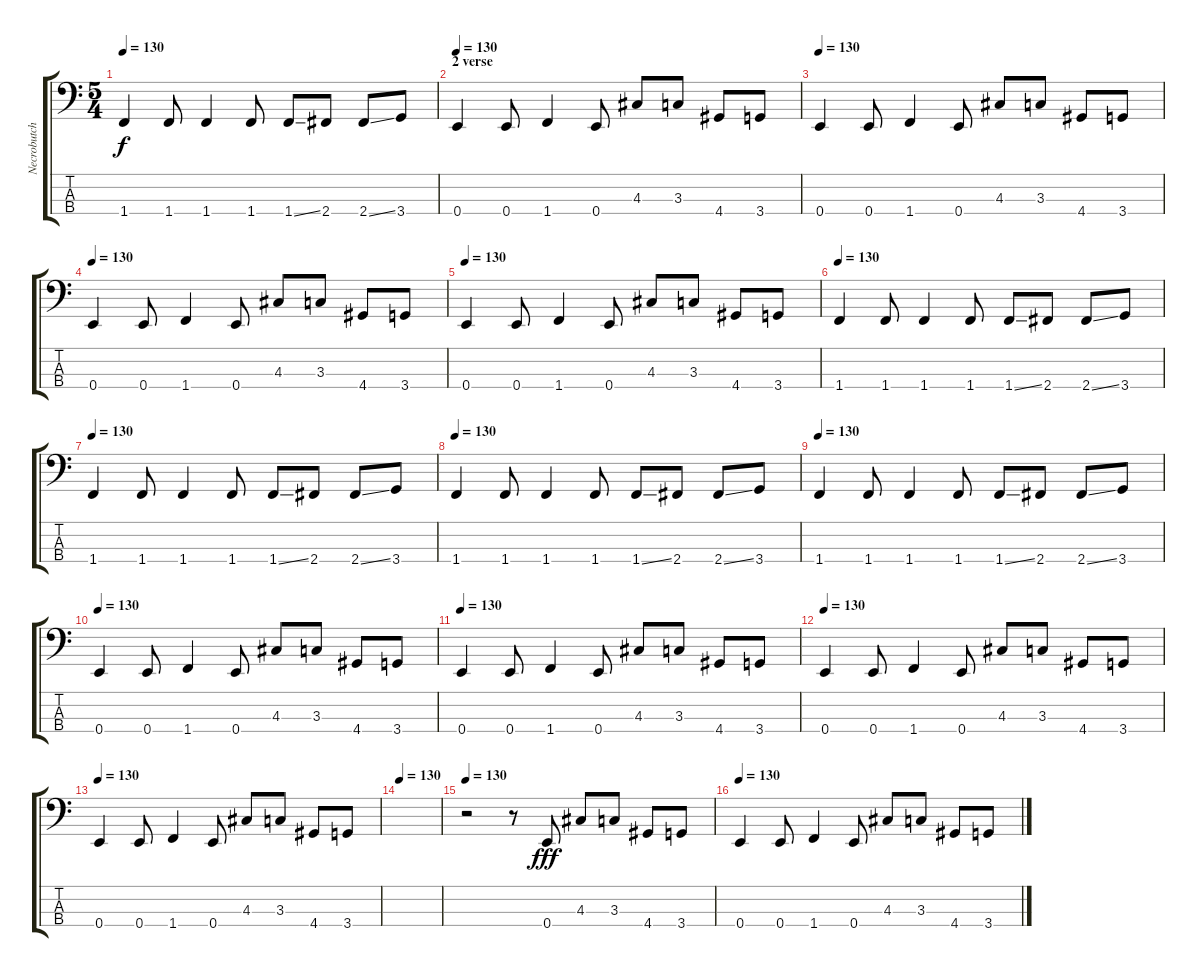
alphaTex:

\track ("Necrobutcher" "Necrobutch") {instrument overdrivenguitar}
\staff {score tabs}
\tuning (G2 D2 A1 E1) {hide}
\ts (5 4)
\tempo 130
\clef f4
\ks c
1.4.4{dy f} 1.4.8 1.4.4 1.4.8 1.4{ss}.8 2.4.8 2.4{ss}.8 3.4.8 |
\section ("" "2 verse")
\tempo 130
0.4.4 0.4.8 1.4.4 0.4.8 4.3.8 3.3.8 4.4.8 3.4.8 |
\tempo 130
0.4.4 0.4.8 1.4.4 0.4.8 4.3.8 3.3.8 4.4.8 3.4.8 |
\tempo 130
0.4.4 0.4.8 1.4.4 0.4.8 4.3.8 3.3.8 4.4.8 3.4.8 |
\tempo 130
0.4.4 0.4.8 1.4.4 0.4.8 4.3.8 3.3.8 4.4.8 3.4.8 |
\tempo 130
1.4.4 1.4.8 1.4.4 1.4.8 1.4{ss}.8 2.4.8 2.4{ss}.8 3.4.8 |
\tempo 130
1.4.4 1.4.8 1.4.4 1.4.8 1.4{ss}.8 2.4.8 2.4{ss}.8 3.4.8 |
\tempo 130
1.4.4 1.4.8 1.4.4 1.4.8 1.4{ss}.8 2.4.8 2.4{ss}.8 3.4.8 |
\tempo 130
1.4.4 1.4.8 1.4.4 1.4.8 1.4{ss}.8 2.4.8 2.4{ss}.8 3.4.8 |
\tempo 130
0.4.4 0.4.8 1.4.4 0.4.8 4.3.8 3.3.8 4.4.8 3.4.8 |
\tempo 130
0.4.4 0.4.8 1.4.4 0.4.8 4.3.8 3.3.8 4.4.8 3.4.8 |
\tempo 130
0.4.4 0.4.8 1.4.4 0.4.8 4.3.8 3.3.8 4.4.8 3.4.8 |
\tempo 130
0.4.4 0.4.8 1.4.4 0.4.8 4.3.8 3.3.8 4.4.8 3.4.8 |
\tempo 130
|
\tempo 130
r.2 r.8 0.4.8{dy fff} 4.3.8 3.3.8 4.4.8 3.4.8 |
\tempo 130
0.4.4 0.4.8 1.4.4 0.4.8 4.3.8 3.3.8 4.4.8 3.4.8
